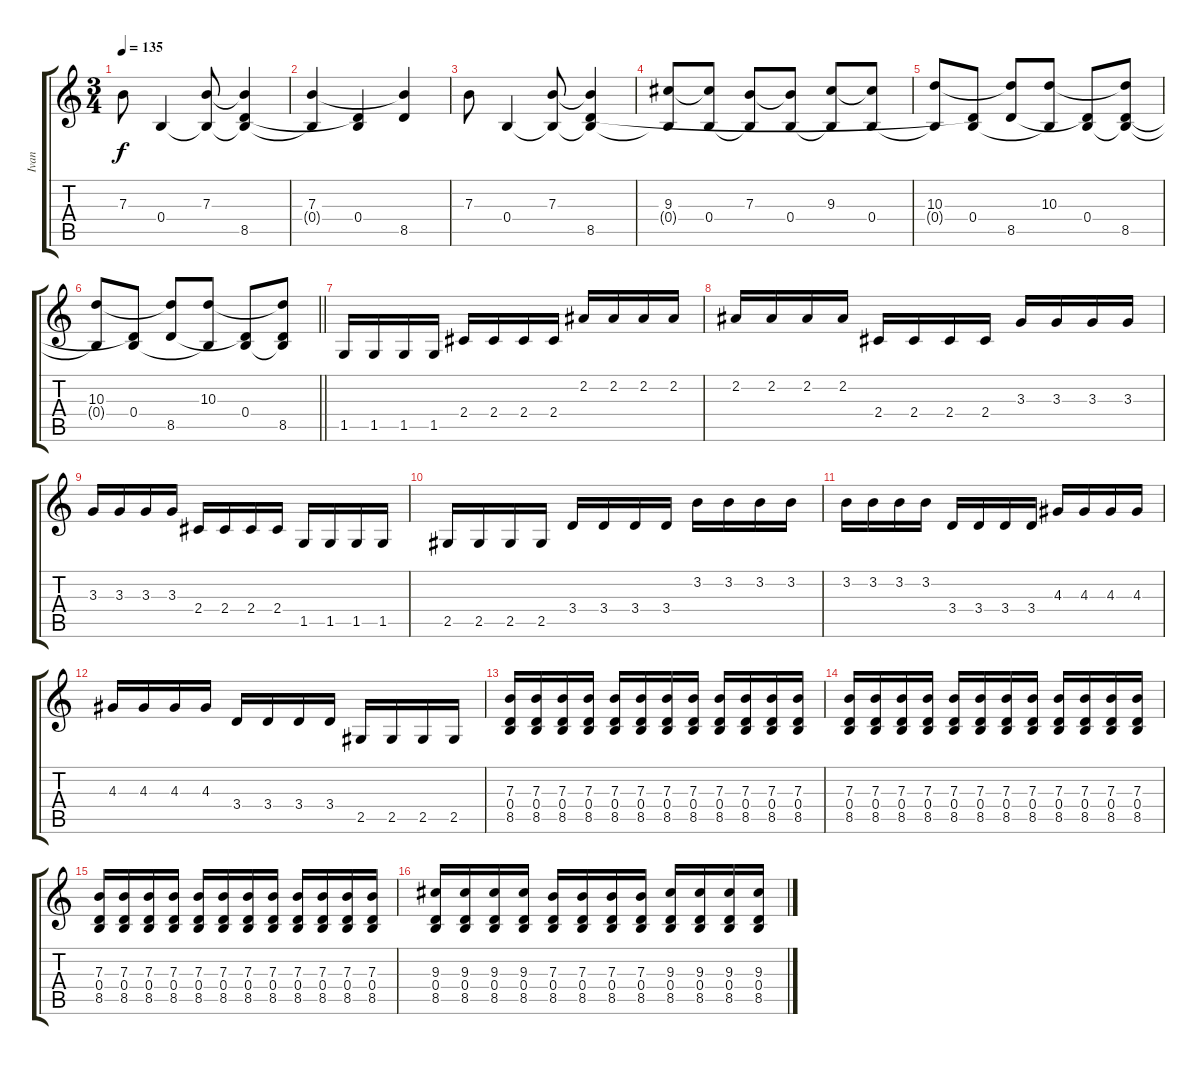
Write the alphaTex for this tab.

\track ("Ivan" "Ivan") {instrument distortionguitar}
\staff {score tabs}
\tuning (Db4 Ab3 E3 B2 Gb2 Db2) {hide}
\ts (3 4)
\tempo 135
\clef g2
\ks c
7.3.8{dy f} 0.4.4 (7.3 0.4{t}).8 (7.3{t} 0.4{t} 8.5).4 |
(7.3 0.4{t}).4 (0.4 8.5{t}).4 (7.3{t} 8.5).4 |
7.3.8 0.4.4 (7.3 0.4{t}).8 (7.3{t} 0.4{t} 8.5).4 |
(9.3 0.4{t}).8 (9.3{t} 0.4).8 (7.3 0.4{t}).8 (7.3{t} 0.4).8 (9.3 0.4{t}).8 (9.3{t} 0.4).8 |
(10.3 0.4{t}).8 (0.4 8.5{t}).8 (10.3{t} 8.5).8 (10.3 0.4{t}).8 (0.4 8.5{t}).8 (10.3{t} 0.4{t} 8.5).8 |
\barLineRight lightlight
(10.3 0.4{t}).8 (0.4 8.5{t}).8 (10.3{t} 8.5).8 (10.3 0.4{t}).8 (0.4 8.5{t}).8 (10.3{t} 0.4{t} 8.5).8 |
1.5.16 1.5.16 1.5.16 1.5.16 2.4.16 2.4.16 2.4.16 2.4.16 2.2.16 2.2.16 2.2.16 2.2.16 |
2.2.16 2.2.16 2.2.16 2.2.16 2.4.16 2.4.16 2.4.16 2.4.16 3.3.16 3.3.16 3.3.16 3.3.16 |
3.3.16 3.3.16 3.3.16 3.3.16 2.4.16 2.4.16 2.4.16 2.4.16 1.5.16 1.5.16 1.5.16 1.5.16 |
2.5.16 2.5.16 2.5.16 2.5.16 3.4.16 3.4.16 3.4.16 3.4.16 3.2.16 3.2.16 3.2.16 3.2.16 |
3.2.16 3.2.16 3.2.16 3.2.16 3.4.16 3.4.16 3.4.16 3.4.16 4.3.16 4.3.16 4.3.16 4.3.16 |
4.3.16 4.3.16 4.3.16 4.3.16 3.4.16 3.4.16 3.4.16 3.4.16 2.5.16 2.5.16 2.5.16 2.5.16 |
(7.3 0.4 8.5).16 (7.3 0.4 8.5).16 (7.3 0.4 8.5).16 (7.3 0.4 8.5).16 (7.3 0.4 8.5).16 (7.3 0.4 8.5).16 (7.3 0.4 8.5).16 (7.3 0.4 8.5).16 (7.3 0.4 8.5).16 (7.3 0.4 8.5).16 (7.3 0.4 8.5).16 (7.3 0.4 8.5).16 |
(7.3 0.4 8.5).16 (7.3 0.4 8.5).16 (7.3 0.4 8.5).16 (7.3 0.4 8.5).16 (7.3 0.4 8.5).16 (7.3 0.4 8.5).16 (7.3 0.4 8.5).16 (7.3 0.4 8.5).16 (7.3 0.4 8.5).16 (7.3 0.4 8.5).16 (7.3 0.4 8.5).16 (7.3 0.4 8.5).16 |
(7.3 0.4 8.5).16 (7.3 0.4 8.5).16 (7.3 0.4 8.5).16 (7.3 0.4 8.5).16 (7.3 0.4 8.5).16 (7.3 0.4 8.5).16 (7.3 0.4 8.5).16 (7.3 0.4 8.5).16 (7.3 0.4 8.5).16 (7.3 0.4 8.5).16 (7.3 0.4 8.5).16 (7.3 0.4 8.5).16 |
(9.3 0.4 8.5).16 (9.3 0.4 8.5).16 (9.3 0.4 8.5).16 (9.3 0.4 8.5).16 (7.3 0.4 8.5).16 (7.3 0.4 8.5).16 (7.3 0.4 8.5).16 (7.3 0.4 8.5).16 (9.3 0.4 8.5).16 (9.3 0.4 8.5).16 (9.3 0.4 8.5).16 (9.3 0.4 8.5).16
